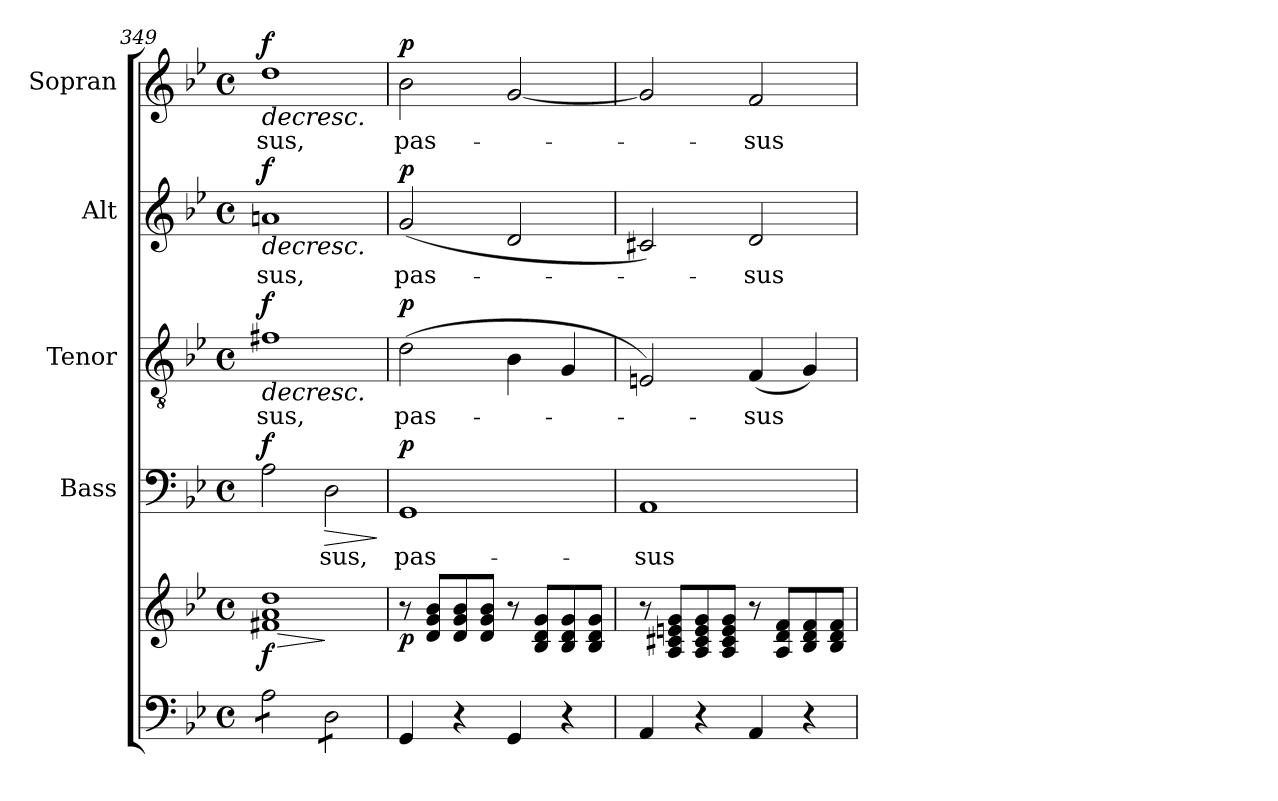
**kern	**kern	**dynam	**kern	**text	**dynam	**kern	**text	**dynam	**kern	**text	**dynam	**kern	**text	**dynam
*part5	*part5	*part5	*part4	*part4	*part4	*part3	*part3	*part3	*part2	*part2	*part2	*part1	*part1	*part1
*staff6	*staff5	*staff5/6	*staff4	*staff4	*staff4	*staff3	*staff3	*staff3	*staff2	*staff2	*staff2	*staff1	*staff1	*staff1
*	*	*	*I"Bass	*	*	*I"Tenor	*	*	*I"Alt	*	*	*I"Sopran	*	*
*	*	*	*I'B.	*	*	*I'T.	*	*	*I'A.	*	*	*I'S.	*	*
*clefF4	*clefG2	*	*clefF4	*	*	*clefGv2	*	*	*clefG2	*	*	*clefG2	*	*
*k[b-e-]	*k[b-e-]	*	*k[b-e-]	*	*	*k[b-e-]	*	*	*k[b-e-]	*	*	*k[b-e-]	*	*
*B-:	*B-:	*	*B-:	*	*	*B-:	*	*	*B-:	*	*	*B-:	*	*
*M4/4	*M4/4	*	*M4/4	*	*	*M4/4	*	*	*M4/4	*	*	*M4/4	*	*
*met(c)	*met(c)	*	*met(c)	*	*	*met(c)	*	*	*met(c)	*	*	*met(c)	*	*
=349	=349	=349	=349	=349	=349	=349	=349	=349	=349	=349	=349	=349	=349	=349
!	!	!LO:HP:b	!	!	!	!	!LO:LY:b	!LO:HP:b	!	!LO:LY:b	!LO:HP:b	!	!LO:LY:b	!LO:HP:b
!	!	!LO:DY:n=1:b	!	!	!LO:DY:a	!	!	!LO:DY:n=1:a	!	!	!LO:DY:n=1:a	!	!	!LO:DY:n=1:a
*tremolo	*	*	*	*	*	*	*	*	*	*	*	*	*	*
8A\L	1f#X 1a 1dd	> f	2A\	.	f	1f#X	-sus,	> f	1an	-sus,	> f	1dd	-sus,	> f
8A\	.	.	.	.	.	.	.	.	.	.	.	.	.	.
8A\	.	.	.	.	.	.	.	.	.	.	.	.	.	.
8A\J	.	.	.	.	.	.	.	.	.	.	.	.	.	.
!	!	!	!	!LO:LY:b	!LO:HP:b	!	!	!	!	!	!	!	!	!
8D\L	.	]	2D\	-sus,	>	.	.	.	.	.	.	.	.	.
8D\	.	.	.	.	.	.	.	.	.	.	.	.	.	.
8D\	.	.	.	.	.	.	.	.	.	.	.	.	.	.
8D\J	.	.	.	.	.	.	.	.	.	.	.	.	.	.
*Xtremolo	*	*	*	*	*	*	*	*	*	*	*	*	*	*
.	.	.	.	.	]	.	.	.	.	.	.	.	.	.
=350	=350	=350	=350	=350	=350	=350	=350	=350	=350	=350	=350	=350	=350	=350
!	!	!LO:DY:b	!	!LO:LY:b	!LO:DY:a	!	!LO:LY:b	!LO:DY:a	!	!LO:LY:b	!LO:DY:a	!	!LO:LY:b	!LO:DY:a
4GG/	8r	p	1GG	pas-	p	(>2d\	pas-	p	(2g/	pas-	p	2b-\	pas-	p
.	8d/ 8g/ 8b-/L	.	.	.	.	.	.	.	.	.	.	.	.	.
4r	8d/ 8g/ 8b-/	.	.	.	.	.	.	.	.	.	.	.	.	.
.	8d/ 8g/ 8b-/J	.	.	.	.	.	.	.	.	.	.	.	.	.
4GG/	8r	.	.	.	.	4B-\	.	]	2d/	.	]	[2g/	.	]
.	8B-/ 8d/ 8g/L	.	.	.	.	.	.	.	.	.	.	.	.	.
4r	8B-/ 8d/ 8g/	.	.	.	.	4G/	.	.	.	.	.	.	.	.
.	8B-/ 8d/ 8g/J	.	.	.	.	.	.	.	.	.	.	.	.	.
!!LO:LB:g=z
=351	=351	=351	=351	=351	=351	=351	=351	=351	=351	=351	=351	=351	=351	=351
!	!	!	!	!LO:LY:b	!	!	!	!	!	!	!	!	!	!
4AA/	8r	.	1AA	-sus	.	2En/)	.	.	2c#X/)	.	.	2g/]	.	.
.	8A/ 8c#X/ 8en/ 8g/L	.	.	.	.	.	.	.	.	.	.	.	.	.
4r	8A/ 8c#/ 8e/ 8g/	.	.	.	.	.	.	.	.	.	.	.	.	.
.	8A/ 8c#/ 8e/ 8g/J	.	.	.	.	.	.	.	.	.	.	.	.	.
!	!	!	!	!	!	!	!LO:LY:b	!	!	!LO:LY:b	!	!	!LO:LY:b	!
4AA/	8r	.	.	.	.	(<4F/	-sus	.	2d/	-sus	.	2f/	-sus	.
.	8A/ 8d/ 8f/L	.	.	.	.	.	.	.	.	.	.	.	.	.
4r	8B-/ 8d/ 8f/	.	.	.	.	4G/)	.	.	.	.	.	.	.	.
.	8B-/ 8d/ 8f/J	.	.	.	.	.	.	.	.	.	.	.	.	.
=	=	=	=	=	=	=	=	=	=	=	=	=	=	=
*-	*-	*-	*-	*-	*-	*-	*-	*-	*-	*-	*-	*-	*-	*-
